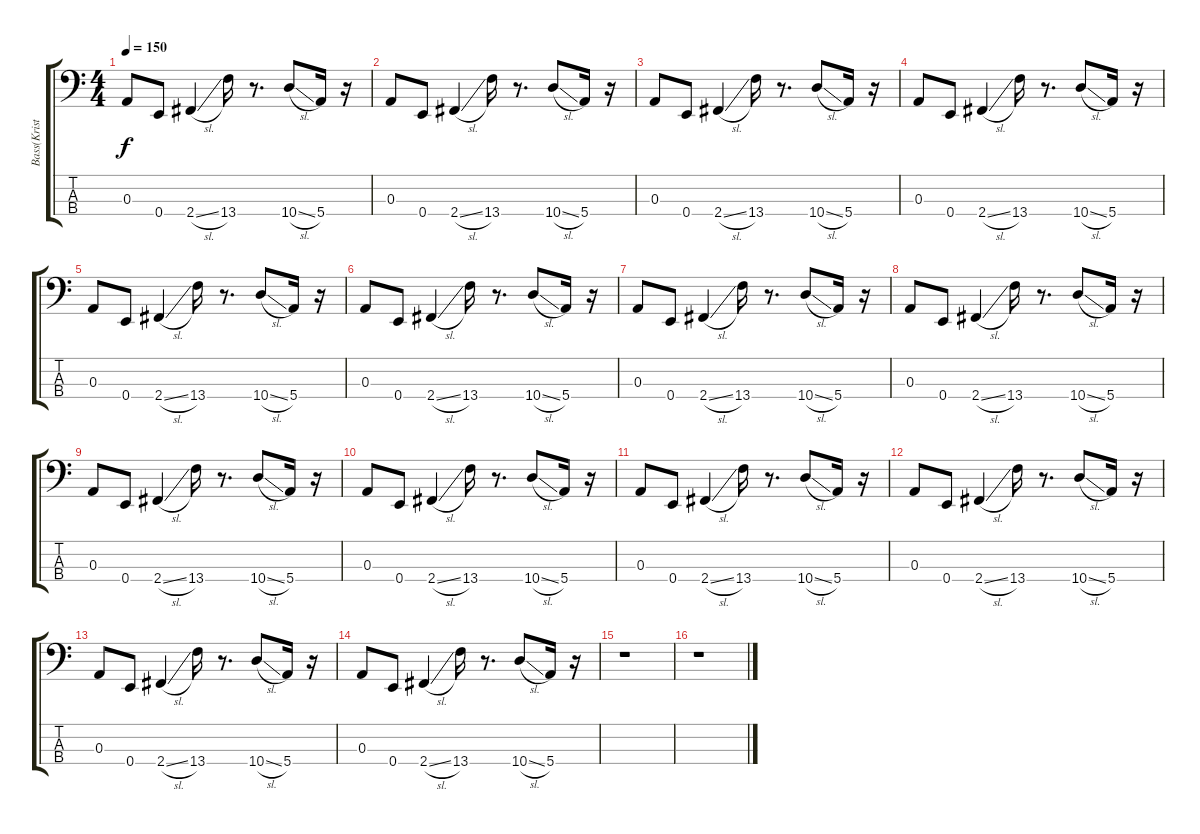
\track ("Bass(Krist Novoselic)" "Bass(Krist") {instrument electricbassfinger}
\staff {score tabs}
\tuning (G2 D2 A1 E1) {hide}
\ts (4 4)
\tempo 150
\clef f4
\ks c
0.3.8{dy f} 0.4.8 2.4{sl}.4 13.4.16 r.8{d} 10.4{sl}.8 5.4.16 r.16 |
0.3.8 0.4.8 2.4{sl}.4 13.4.16 r.8{d} 10.4{sl}.8 5.4.16 r.16 |
0.3.8 0.4.8 2.4{sl}.4 13.4.16 r.8{d} 10.4{sl}.8 5.4.16 r.16 |
0.3.8 0.4.8 2.4{sl}.4 13.4.16 r.8{d} 10.4{sl}.8 5.4.16 r.16 |
0.3.8 0.4.8 2.4{sl}.4 13.4.16 r.8{d} 10.4{sl}.8 5.4.16 r.16 |
0.3.8 0.4.8 2.4{sl}.4 13.4.16 r.8{d} 10.4{sl}.8 5.4.16 r.16 |
0.3.8 0.4.8 2.4{sl}.4 13.4.16 r.8{d} 10.4{sl}.8 5.4.16 r.16 |
0.3.8 0.4.8 2.4{sl}.4 13.4.16 r.8{d} 10.4{sl}.8 5.4.16 r.16 |
0.3.8 0.4.8 2.4{sl}.4 13.4.16 r.8{d} 10.4{sl}.8 5.4.16 r.16 |
0.3.8 0.4.8 2.4{sl}.4 13.4.16 r.8{d} 10.4{sl}.8 5.4.16 r.16 |
0.3.8 0.4.8 2.4{sl}.4 13.4.16 r.8{d} 10.4{sl}.8 5.4.16 r.16 |
0.3.8 0.4.8 2.4{sl}.4 13.4.16 r.8{d} 10.4{sl}.8 5.4.16 r.16 |
0.3.8 0.4.8 2.4{sl}.4 13.4.16 r.8{d} 10.4{sl}.8 5.4.16 r.16 |
0.3.8 0.4.8 2.4{sl}.4 13.4.16 r.8{d} 10.4{sl}.8 5.4.16 r.16 |
r.1 |
r.1
